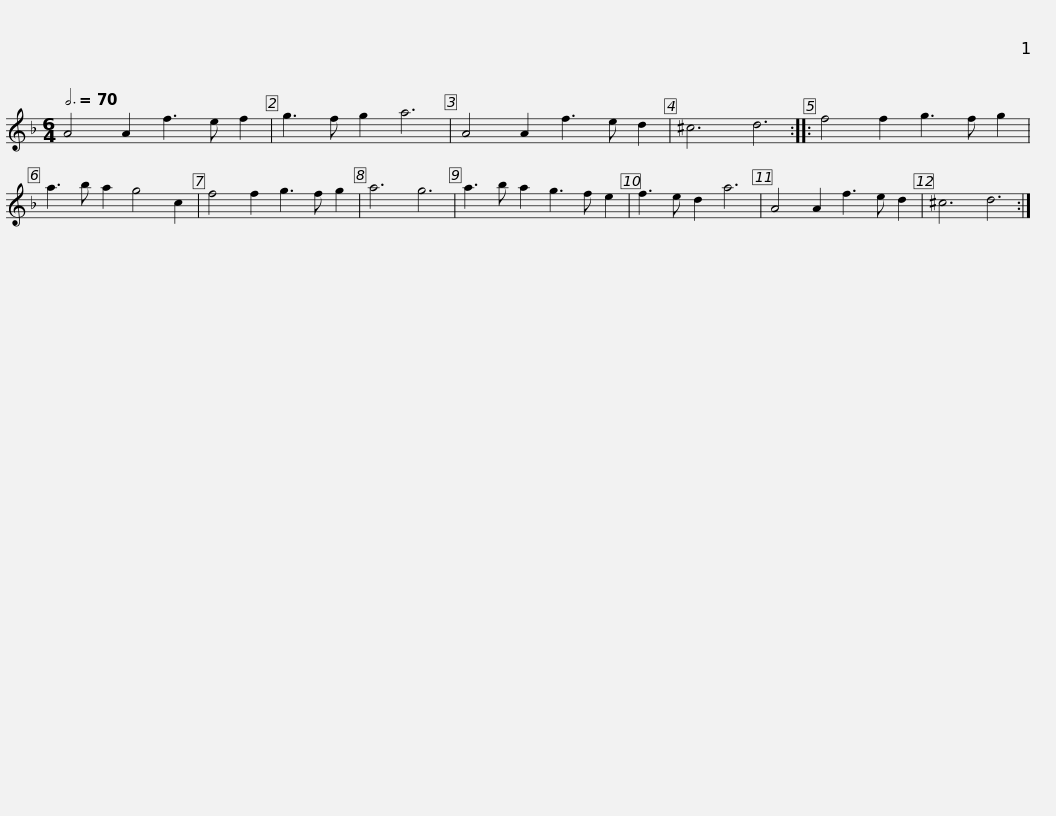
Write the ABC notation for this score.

X:1
L:1/8
Q:3/4=70
M:6/4
I:linebreak $
K:Dmin
V:1 treble
V:1
 A4 A2 f3 e f2 | g3 f g2 a6 | A4 A2 f3 e d2 | ^c6 d6 :: f4 f2 g3 f g2 | %5
 a3 b a2 g4 c2 | f4 f2 g3 f g2 |$ a6 g6 | a3 b a2 g3 f e2 | f3 e d2 a6 | %10
 A4 A2 f3 e d2 | ^c6 d6 :| %12
